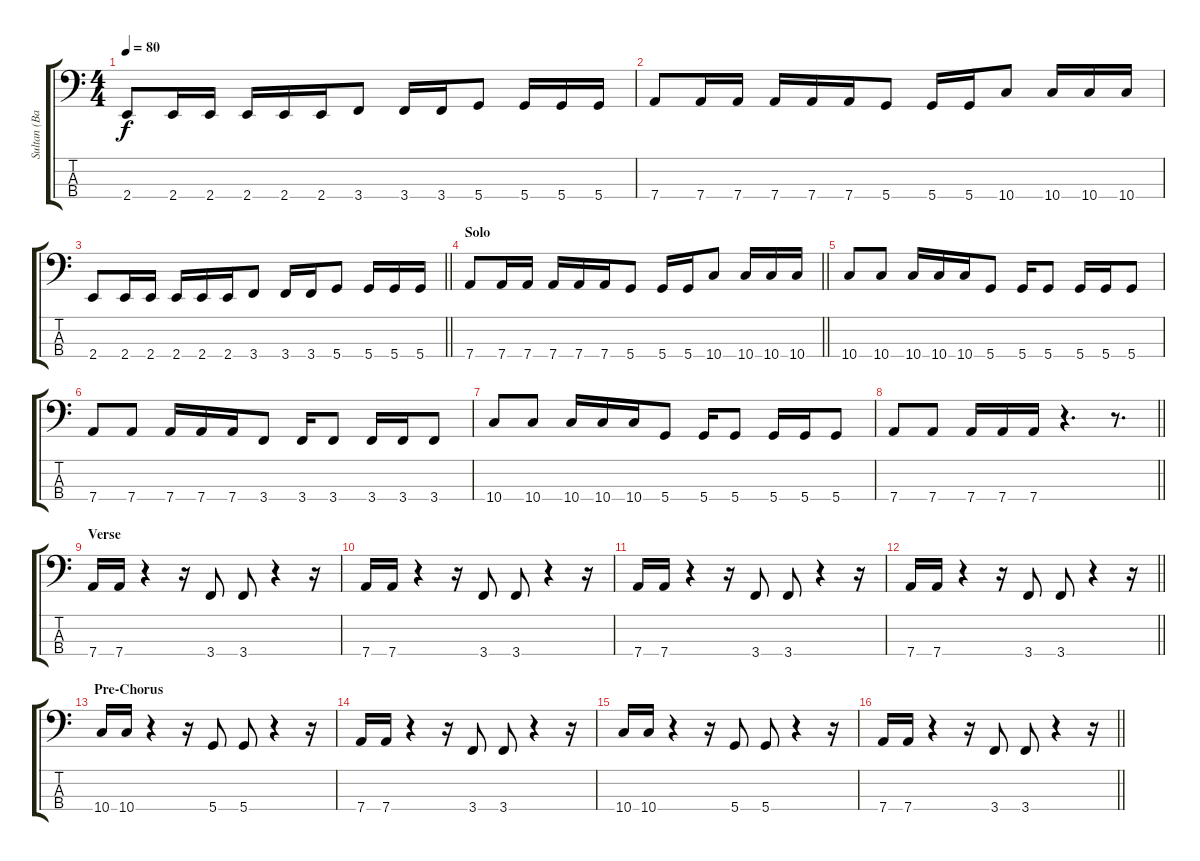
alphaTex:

\track ("Sultan (Bass)" "Sultan (Ba") {instrument electricbasspick}
\staff {score tabs}
\tuning (G2 D2 A1 D1) {hide}
\ts (4 4)
\tempo 80
\clef f4
\ks c
2.4.8{dy f} 2.4.16 2.4.16 2.4.16 2.4.16 2.4.16 3.4.8 3.4.16 3.4.16 5.4.8 5.4.16 5.4.16 5.4.16 |
7.4.8 7.4.16 7.4.16 7.4.16 7.4.16 7.4.16 5.4.8 5.4.16 5.4.16 10.4.8 10.4.16 10.4.16 10.4.16 |
\barLineRight lightlight
2.4.8 2.4.16 2.4.16 2.4.16 2.4.16 2.4.16 3.4.8 3.4.16 3.4.16 5.4.8 5.4.16 5.4.16 5.4.16 |
\section ("" "Solo")
\barLineRight lightlight
7.4.8 7.4.16 7.4.16 7.4.16 7.4.16 7.4.16 5.4.8 5.4.16 5.4.16 10.4.8 10.4.16 10.4.16 10.4.16 |
10.4.8 10.4.8 10.4.16 10.4.16 10.4.16 5.4.8 5.4.16 5.4.8 5.4.16 5.4.16 5.4.8 |
7.4.8 7.4.8 7.4.16 7.4.16 7.4.16 3.4.8 3.4.16 3.4.8 3.4.16 3.4.16 3.4.8 |
10.4.8 10.4.8 10.4.16 10.4.16 10.4.16 5.4.8 5.4.16 5.4.8 5.4.16 5.4.16 5.4.8 |
\barLineRight lightlight
7.4.8 7.4.8 7.4.16 7.4.16 7.4.16 r.4{d} r.8{d} |
\section ("" "Verse")
7.4.16 7.4.16 r.4 r.16 3.4.8 3.4.8 r.4 r.16 |
7.4.16 7.4.16 r.4 r.16 3.4.8 3.4.8 r.4 r.16 |
7.4.16 7.4.16 r.4 r.16 3.4.8 3.4.8 r.4 r.16 |
\barLineRight lightlight
7.4.16 7.4.16 r.4 r.16 3.4.8 3.4.8 r.4 r.16 |
\section ("" "Pre-Chorus")
10.4.16 10.4.16 r.4 r.16 5.4.8 5.4.8 r.4 r.16 |
7.4.16 7.4.16 r.4 r.16 3.4.8 3.4.8 r.4 r.16 |
10.4.16 10.4.16 r.4 r.16 5.4.8 5.4.8 r.4 r.16 |
\barLineRight lightlight
7.4.16 7.4.16 r.4 r.16 3.4.8 3.4.8 r.4 r.16
